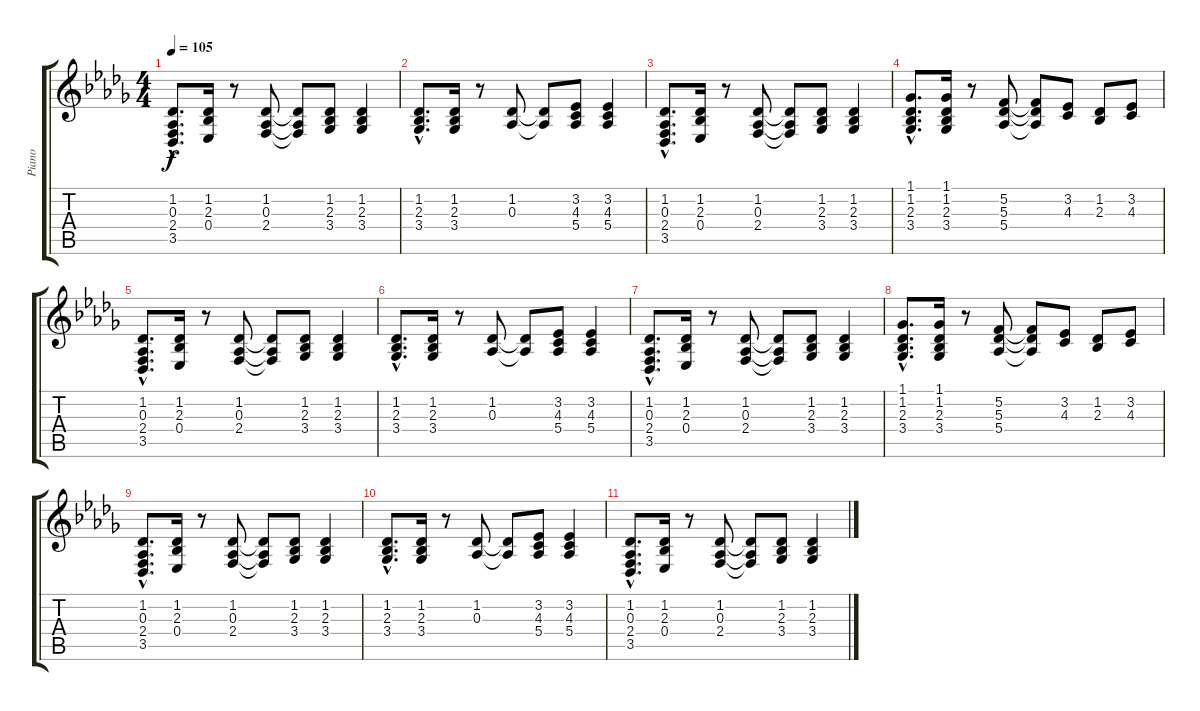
\track ("Piano" "Piano") {instrument brightacousticpiano}
\staff {score tabs}
\tuning (F4 C4 Ab3 Eb3 Bb2 F2) {hide}
\ts (4 4)
\tempo 105
\clef g2
\ks db
(1.2{hac} 0.3{hac} 2.4{hac} 3.5{hac}).8{d dy f} (1.2 2.3 0.4).16 r.8 (1.2 0.3 2.4).8 (1.2{t} 0.3{t} 2.4{t}).8 (1.2 2.3 3.4).8 (1.2 2.3 3.4).4 |
(1.2{hac} 2.3{hac} 3.4{hac}).8{d} (1.2 2.3 3.4).16 r.8 (1.2 0.3).8 (1.2{t} 0.3{t}).8 (3.2 4.3 5.4).8 (3.2 4.3 5.4).4 |
(1.2{hac} 0.3{hac} 2.4{hac} 3.5{hac}).8{d} (1.2 2.3 0.4).16 r.8 (1.2 0.3 2.4).8 (1.2{t} 0.3{t} 2.4{t}).8 (1.2 2.3 3.4).8 (1.2 2.3 3.4).4 |
(1.1{hac} 1.2{hac} 2.3{hac} 3.4{hac}).8{d volume 9} (1.1 1.2 2.3 3.4).16 r.8 (5.2 5.3 5.4).8 (5.2{t} 5.3{t} 5.4{t}).8 (3.2 4.3).8 (1.2 2.3).8 (3.2 4.3).8 |
(1.2{hac} 0.3{hac} 2.4{hac} 3.5{hac}).8{d} (1.2 2.3 0.4).16 r.8 (1.2 0.3 2.4).8 (1.2{t} 0.3{t} 2.4{t}).8 (1.2 2.3 3.4).8 (1.2 2.3 3.4).4 |
(1.2{hac} 2.3{hac} 3.4{hac}).8{d} (1.2 2.3 3.4).16 r.8 (1.2 0.3).8 (1.2{t} 0.3{t}).8 (3.2 4.3 5.4).8 (3.2 4.3 5.4).4 |
(1.2{hac} 0.3{hac} 2.4{hac} 3.5{hac}).8{d} (1.2 2.3 0.4).16 r.8 (1.2 0.3 2.4).8 (1.2{t} 0.3{t} 2.4{t}).8 (1.2 2.3 3.4).8 (1.2 2.3 3.4).4 |
(1.1{hac} 1.2{hac} 2.3{hac} 3.4{hac}).8{d volume 0} (1.1 1.2 2.3 3.4).16 r.8 (5.2 5.3 5.4).8 (5.2{t} 5.3{t} 5.4{t}).8 (3.2 4.3).8 (1.2 2.3).8 (3.2 4.3).8 |
(1.2{hac} 0.3{hac} 2.4{hac} 3.5{hac}).8{d} (1.2 2.3 0.4).16 r.8 (1.2 0.3 2.4).8 (1.2{t} 0.3{t} 2.4{t}).8 (1.2 2.3 3.4).8 (1.2 2.3 3.4).4 |
(1.2{hac} 2.3{hac} 3.4{hac}).8{d} (1.2 2.3 3.4).16 r.8 (1.2 0.3).8 (1.2{t} 0.3{t}).8 (3.2 4.3 5.4).8 (3.2 4.3 5.4).4 |
(1.2{hac} 0.3{hac} 2.4{hac} 3.5{hac}).8{d} (1.2 2.3 0.4).16 r.8 (1.2 0.3 2.4).8 (1.2{t} 0.3{t} 2.4{t}).8 (1.2 2.3 3.4).8 (1.2 2.3 3.4).4
